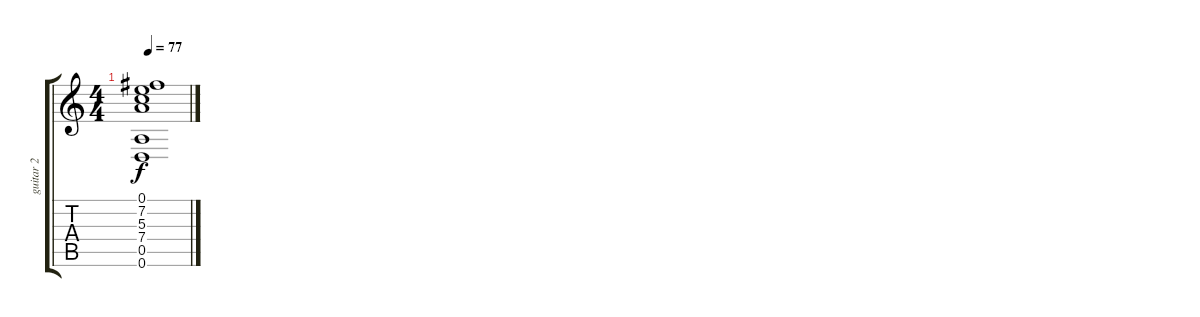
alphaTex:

\track ("guitar 2" "guitar 2") {instrument distortionguitar}
\staff {score tabs}
\tuning (E4 B3 G3 D3 A2 D2) {hide}
\ts (4 4)
\tempo 77
\clef g2
\ks c
(0.1{t} 7.2{t} 5.3{t} 7.4{t} 0.5{t} 0.6{t}).1{dy f}
